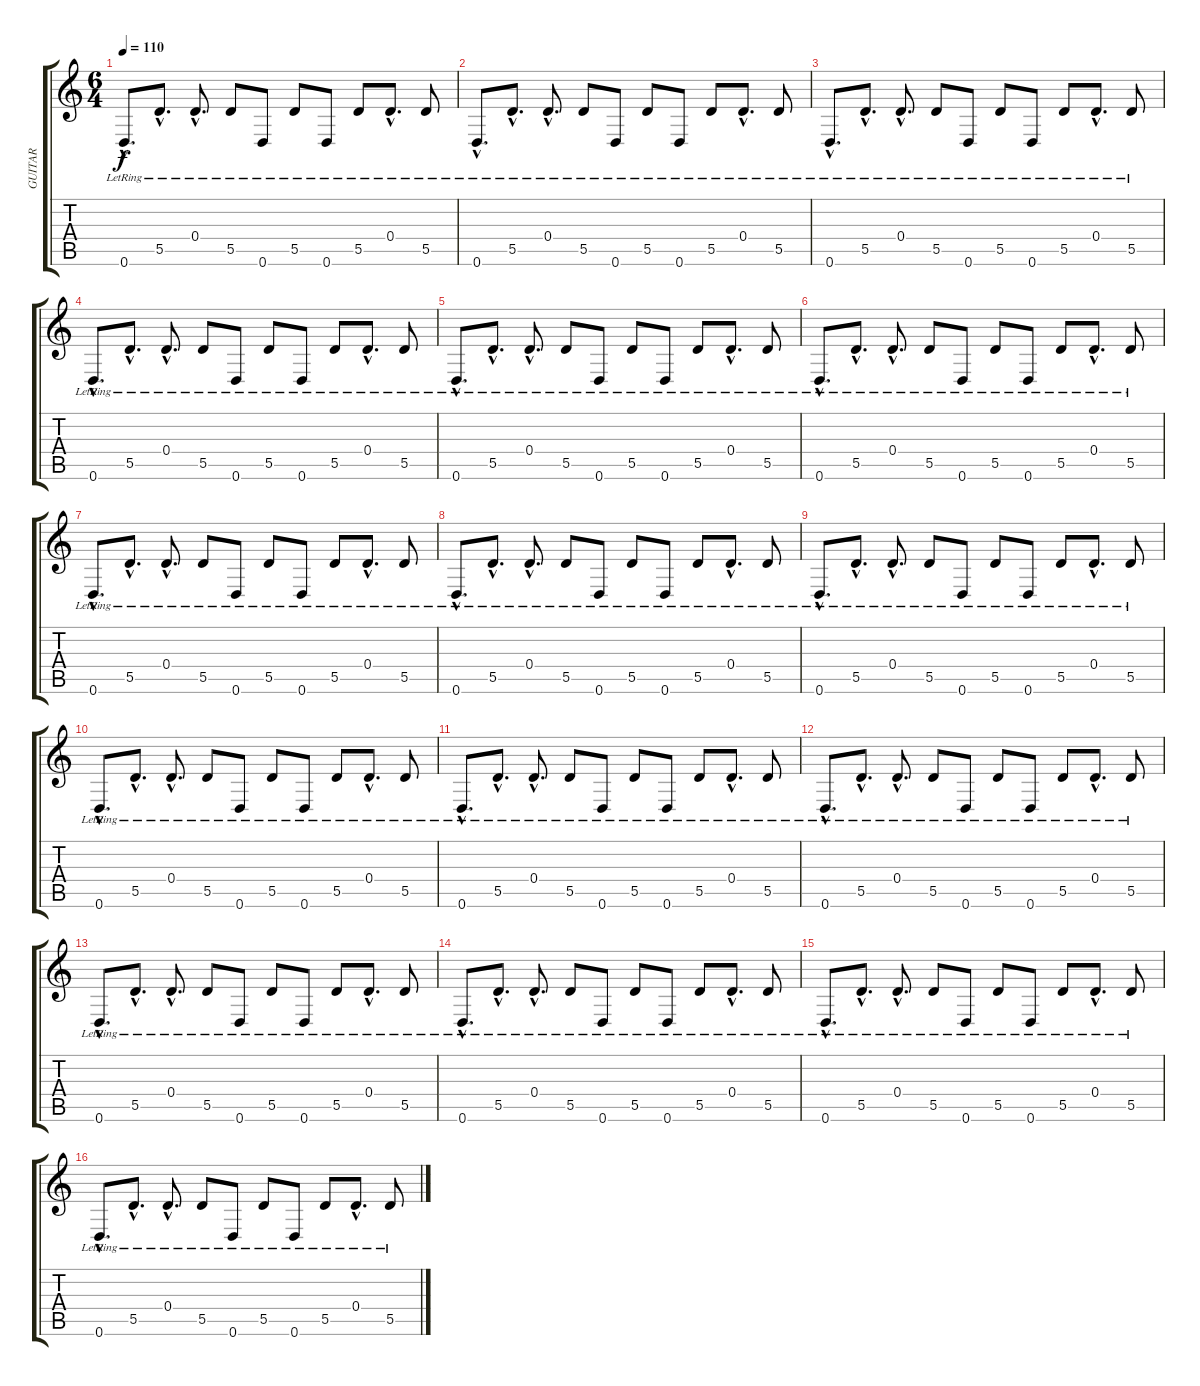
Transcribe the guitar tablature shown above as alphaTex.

\track ("GUITAR" "GUITAR") {instrument overdrivenguitar}
\staff {score tabs}
\tuning (E4 B3 G3 D3 A2 D2) {hide}
\ts (6 4)
\tempo 110
\clef g2
\ks c
0.6{hac lr}.8{d dy f instrument overdrivenguitar} 5.5{hac lr}.8{d} 0.4{hac lr}.8{d} 5.5{lr}.8 0.6{lr}.8 5.5{lr}.8 0.6{lr}.8 5.5{lr}.8 0.4{hac lr}.8{d} 5.5{lr}.8 |
0.6{hac lr}.8{d} 5.5{hac lr}.8{d} 0.4{hac lr}.8{d} 5.5{lr}.8 0.6{lr}.8 5.5{lr}.8 0.6{lr}.8 5.5{lr}.8 0.4{hac lr}.8{d} 5.5{lr}.8 |
0.6{hac lr}.8{d} 5.5{hac lr}.8{d} 0.4{hac lr}.8{d} 5.5{lr}.8 0.6{lr}.8 5.5{lr}.8 0.6{lr}.8 5.5{lr}.8 0.4{hac lr}.8{d} 5.5{lr}.8 |
0.6{hac lr}.8{d} 5.5{hac lr}.8{d} 0.4{hac lr}.8{d} 5.5{lr}.8 0.6{lr}.8 5.5{lr}.8 0.6{lr}.8 5.5{lr}.8 0.4{hac lr}.8{d} 5.5{lr}.8 |
0.6{hac lr}.8{d} 5.5{hac lr}.8{d} 0.4{hac lr}.8{d} 5.5{lr}.8 0.6{lr}.8 5.5{lr}.8 0.6{lr}.8 5.5{lr}.8 0.4{hac lr}.8{d} 5.5{lr}.8 |
0.6{hac lr}.8{d} 5.5{hac lr}.8{d} 0.4{hac lr}.8{d} 5.5{lr}.8 0.6{lr}.8 5.5{lr}.8 0.6{lr}.8 5.5{lr}.8 0.4{hac lr}.8{d} 5.5{lr}.8 |
0.6{hac lr}.8{d} 5.5{hac lr}.8{d} 0.4{hac lr}.8{d} 5.5{lr}.8 0.6{lr}.8 5.5{lr}.8 0.6{lr}.8 5.5{lr}.8 0.4{hac lr}.8{d} 5.5{lr}.8 |
0.6{hac lr}.8{d} 5.5{hac lr}.8{d} 0.4{hac lr}.8{d} 5.5{lr}.8 0.6{lr}.8 5.5{lr}.8 0.6{lr}.8 5.5{lr}.8 0.4{hac lr}.8{d} 5.5{lr}.8 |
0.6{hac lr}.8{d} 5.5{hac lr}.8{d} 0.4{hac lr}.8{d} 5.5{lr}.8 0.6{lr}.8 5.5{lr}.8 0.6{lr}.8 5.5{lr}.8 0.4{hac lr}.8{d} 5.5{lr}.8 |
0.6{hac lr}.8{d} 5.5{hac lr}.8{d} 0.4{hac lr}.8{d} 5.5{lr}.8 0.6{lr}.8 5.5{lr}.8 0.6{lr}.8 5.5{lr}.8 0.4{hac lr}.8{d} 5.5{lr}.8 |
0.6{hac lr}.8{d} 5.5{hac lr}.8{d} 0.4{hac lr}.8{d} 5.5{lr}.8 0.6{lr}.8 5.5{lr}.8 0.6{lr}.8 5.5{lr}.8 0.4{hac lr}.8{d} 5.5{lr}.8 |
0.6{hac lr}.8{d} 5.5{hac lr}.8{d} 0.4{hac lr}.8{d} 5.5{lr}.8 0.6{lr}.8 5.5{lr}.8 0.6{lr}.8 5.5{lr}.8 0.4{hac lr}.8{d} 5.5{lr}.8 |
0.6{hac lr}.8{d} 5.5{hac lr}.8{d} 0.4{hac lr}.8{d} 5.5{lr}.8 0.6{lr}.8 5.5{lr}.8 0.6{lr}.8 5.5{lr}.8 0.4{hac lr}.8{d} 5.5{lr}.8 |
0.6{hac lr}.8{d} 5.5{hac lr}.8{d} 0.4{hac lr}.8{d} 5.5{lr}.8 0.6{lr}.8 5.5{lr}.8 0.6{lr}.8 5.5{lr}.8 0.4{hac lr}.8{d} 5.5{lr}.8 |
0.6{hac lr}.8{d} 5.5{hac lr}.8{d} 0.4{hac lr}.8{d} 5.5{lr}.8 0.6{lr}.8 5.5{lr}.8 0.6{lr}.8 5.5{lr}.8 0.4{hac lr}.8{d} 5.5{lr}.8 |
0.6{hac lr}.8{d} 5.5{hac lr}.8{d} 0.4{hac lr}.8{d} 5.5{lr}.8 0.6{lr}.8 5.5{lr}.8 0.6{lr}.8 5.5{lr}.8 0.4{hac lr}.8{d} 5.5{lr}.8
